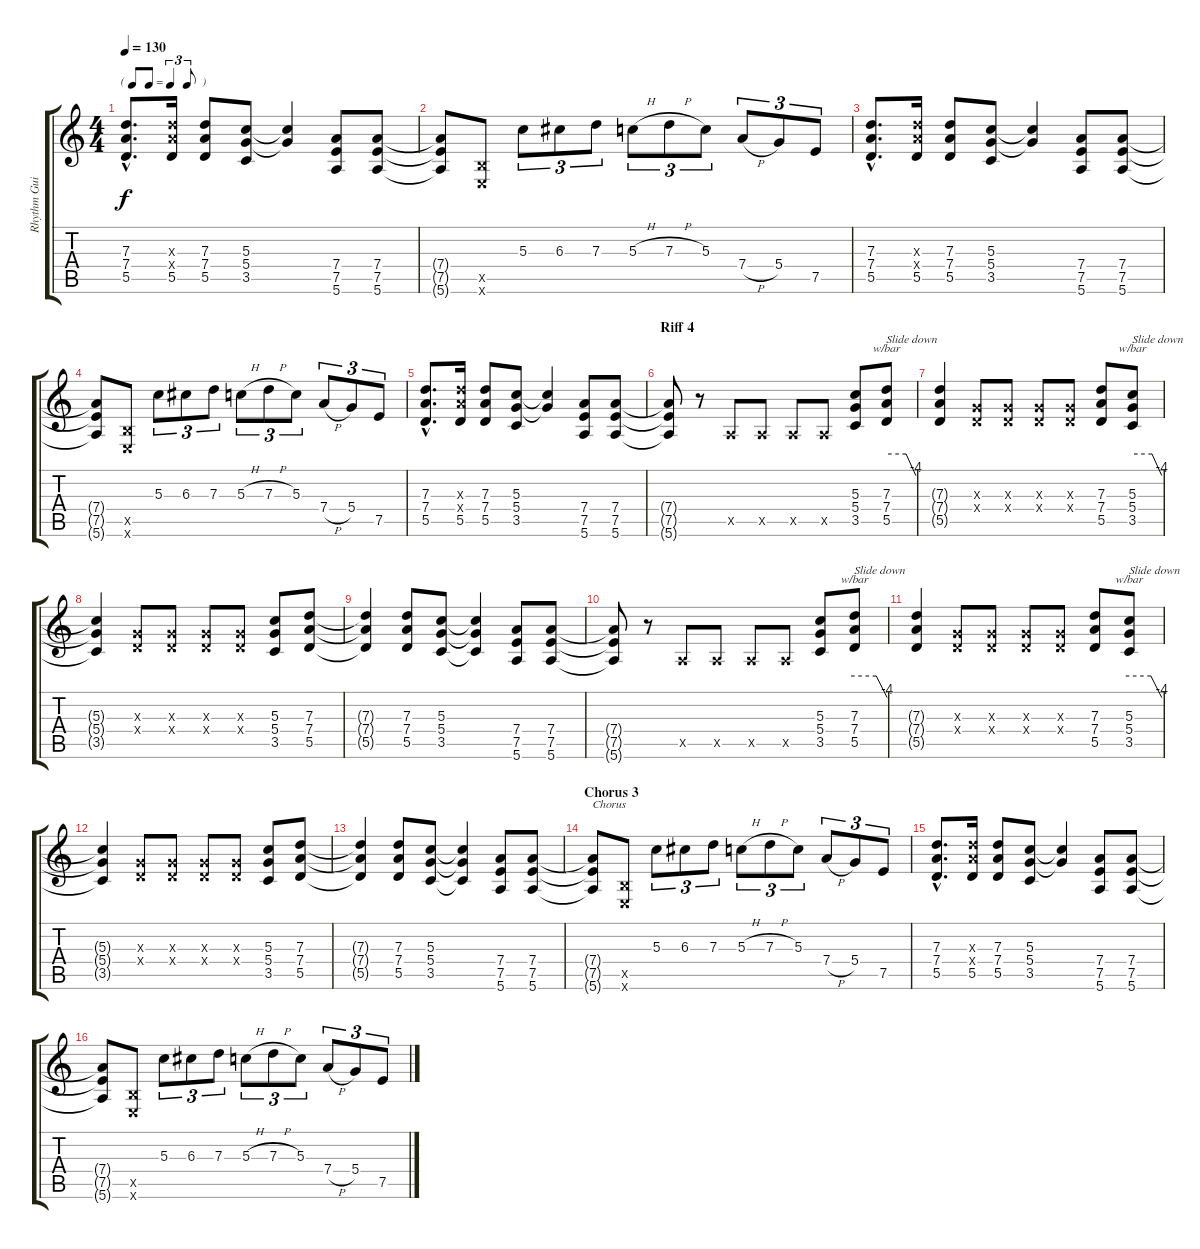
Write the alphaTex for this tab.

\track ("Rhythm Guitar" "Rhythm Gui") {instrument overdrivenguitar}
\staff {score tabs}
\tuning (E4 B3 G3 D3 A2 E2) {hide}
\ts (4 4)
\tf triplet8th
\tempo 130
\clef g2
\ks c
(7.3{hac} 7.4{hac} 5.5{hac}).8{d dy f} (7.3{x} 7.4{x} 5.5).16 (7.3 7.4 5.5).8 (5.3 5.4 3.5).8 (5.3{t} 5.4{t}).4 (7.4 7.5 5.6).8 (7.4 7.5 5.6).8 |
(7.4{t} 7.5{t} 5.6{t}).8 (2.5{x} 0.6{x}).8 5.3.8{tu (3 2)} 6.3.8{tu (3 2)} 7.3.8{tu (3 2)} 5.3{h}.8{tu (3 2)} 7.3{h}.8{tu (3 2)} 5.3.8{tu (3 2)} 7.4{h}.8{tu (3 2)} 5.4.8{tu (3 2)} 7.5.8{tu (3 2)} |
(7.3{hac} 7.4{hac} 5.5{hac}).8{d} (7.3{x} 7.4{x} 5.5).16 (7.3 7.4 5.5).8 (5.3 5.4 3.5).8 (5.3{t} 5.4{t}).4 (7.4 7.5 5.6).8 (7.4 7.5 5.6).8 |
(7.4{t} 7.5{t} 5.6{t}).8 (2.5{x} 0.6{x}).8 5.3.8{tu (3 2)} 6.3.8{tu (3 2)} 7.3.8{tu (3 2)} 5.3{h}.8{tu (3 2)} 7.3{h}.8{tu (3 2)} 5.3.8{tu (3 2)} 7.4{h}.8{tu (3 2)} 5.4.8{tu (3 2)} 7.5.8{tu (3 2)} |
(7.3{hac} 7.4{hac} 5.5{hac}).8{d} (7.3{x} 7.4{x} 5.5).16 (7.3 7.4 5.5).8 (5.3 5.4 3.5).8 (5.3{t} 5.4{t}).4 (7.4 7.5 5.6).8 (7.4 7.5 5.6).8 |
\section ("" "Riff 4")
(7.4{t} 7.5{t} 5.6{t}).8 r.8 0.5{x}.8 0.5{x}.8 0.5{x}.8 0.5{x}.8 (5.3 5.4 3.5).8 (7.3 7.4 5.5).8{tbe (custom default 0 0 40 0 60 -16) txt "Slide down"} |
(7.3{t} 7.4{t} 5.5{t}).4 (0.3{x} 0.4{x}).8 (0.3{x} 0.4{x}).8 (0.3{x} 0.4{x}).8 (0.3{x} 0.4{x}).8 (7.3 7.4 5.5).8 (5.3 5.4 3.5).8{tbe (custom default 0 0 40 0 60 -16) txt "Slide down"} |
(5.3{t} 5.4{t} 3.5{t}).4 (0.3{x} 0.4{x}).8 (0.3{x} 0.4{x}).8 (0.3{x} 0.4{x}).8 (0.3{x} 0.4{x}).8 (5.3 5.4 3.5).8 (7.3 7.4 5.5).8 |
(7.3{t} 7.4{t} 5.5{t}).4 (7.3 7.4 5.5).8 (5.3 5.4 3.5).8 (5.3{t} 5.4{t} 3.5{t}).4 (7.4 7.5 5.6).8 (7.4 7.5 5.6).8 |
(7.4{t} 7.5{t} 5.6{t}).8 r.8 0.5{x}.8 0.5{x}.8 0.5{x}.8 0.5{x}.8 (5.3 5.4 3.5).8 (7.3 7.4 5.5).8{tbe (custom default 0 0 40 0 60 -16) txt "Slide down"} |
(7.3{t} 7.4{t} 5.5{t}).4 (0.3{x} 0.4{x}).8 (0.3{x} 0.4{x}).8 (0.3{x} 0.4{x}).8 (0.3{x} 0.4{x}).8 (7.3 7.4 5.5).8 (5.3 5.4 3.5).8{tbe (custom default 0 0 40 0 60 -16) txt "Slide down"} |
(5.3{t} 5.4{t} 3.5{t}).4 (0.3{x} 0.4{x}).8 (0.3{x} 0.4{x}).8 (0.3{x} 0.4{x}).8 (0.3{x} 0.4{x}).8 (5.3 5.4 3.5).8 (7.3 7.4 5.5).8 |
(7.3{t} 7.4{t} 5.5{t}).4 (7.3 7.4 5.5).8 (5.3 5.4 3.5).8 (5.3{t} 5.4{t} 3.5{t}).4 (7.4 7.5 5.6).8 (7.4 7.5 5.6).8 |
\section ("" "Chorus 3")
(7.4{t} 7.5{t} 5.6{t}).8{txt "Chorus"} (2.5{x} 0.6{x}).8 5.3.8{tu (3 2)} 6.3.8{tu (3 2)} 7.3.8{tu (3 2)} 5.3{h}.8{tu (3 2)} 7.3{h}.8{tu (3 2)} 5.3.8{tu (3 2)} 7.4{h}.8{tu (3 2)} 5.4.8{tu (3 2)} 7.5.8{tu (3 2)} |
(7.3{hac} 7.4{hac} 5.5{hac}).8{d} (7.3{x} 7.4{x} 5.5).16 (7.3 7.4 5.5).8 (5.3 5.4 3.5).8 (5.3{t} 5.4{t}).4 (7.4 7.5 5.6).8 (7.4 7.5 5.6).8 |
(7.4{t} 7.5{t} 5.6{t}).8 (2.5{x} 0.6{x}).8 5.3.8{tu (3 2)} 6.3.8{tu (3 2)} 7.3.8{tu (3 2)} 5.3{h}.8{tu (3 2)} 7.3{h}.8{tu (3 2)} 5.3.8{tu (3 2)} 7.4{h}.8{tu (3 2)} 5.4.8{tu (3 2)} 7.5.8{tu (3 2)}
